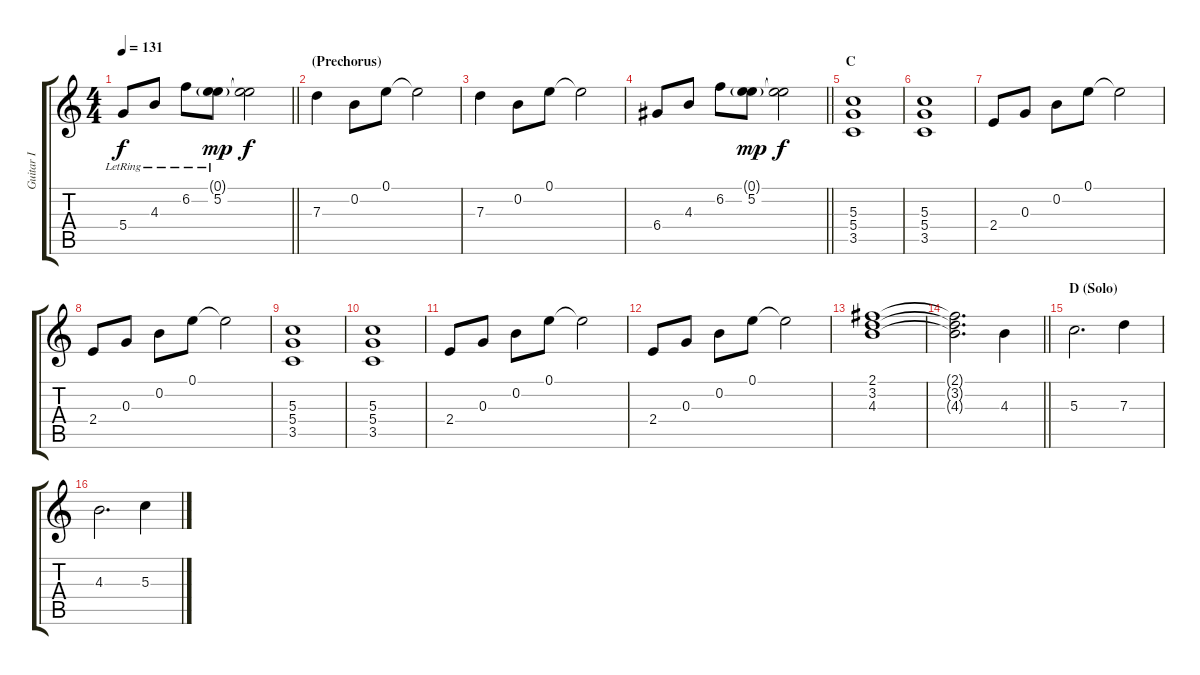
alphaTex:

\track ("Guitar I" "Guitar I") {instrument distortionguitar}
\staff {score tabs}
\tuning (E4 B3 G3 D3 A2 E2) {hide}
\ts (4 4)
\tempo 131
\clef g2
\barLineRight lightlight
\ks c
5.4{lr}.8{dy f} 4.3{lr}.8 6.2{lr}.8 (0.1{g lr} 5.2).8{dy mp} (0.1{t} 5.2{t}).2{dy f} |
\section ("" "(Prechorus)")
7.3.4 0.2.8 0.1.8 0.1{t}.2 |
7.3.4 0.2.8 0.1.8 0.1{t}.2 |
\barLineRight lightlight
6.4.8 4.3.8 6.2.8 (0.1{g} 5.2).8{dy mp} (0.1{t} 5.2{t}).2{dy f} |
\section ("" "C")
(5.3 5.4 3.5).1 |
(5.3 5.4 3.5).1 |
2.4.8 0.3.8 0.2.8 0.1.8 0.1{t}.2 |
2.4.8 0.3.8 0.2.8 0.1.8 0.1{t}.2 |
(5.3 5.4 3.5).1 |
(5.3 5.4 3.5).1 |
2.4.8 0.3.8 0.2.8 0.1.8 0.1{t}.2 |
2.4.8 0.3.8 0.2.8 0.1.8 0.1{t}.2 |
(2.1 3.2 4.3).1 |
\barLineRight lightlight
(2.1{t} 3.2{t} 4.3{t}).2{d} 4.3.4 |
\section ("" "D (Solo)")
5.3.2{d} 7.3.4 |
4.3.2{d} 5.3.4
